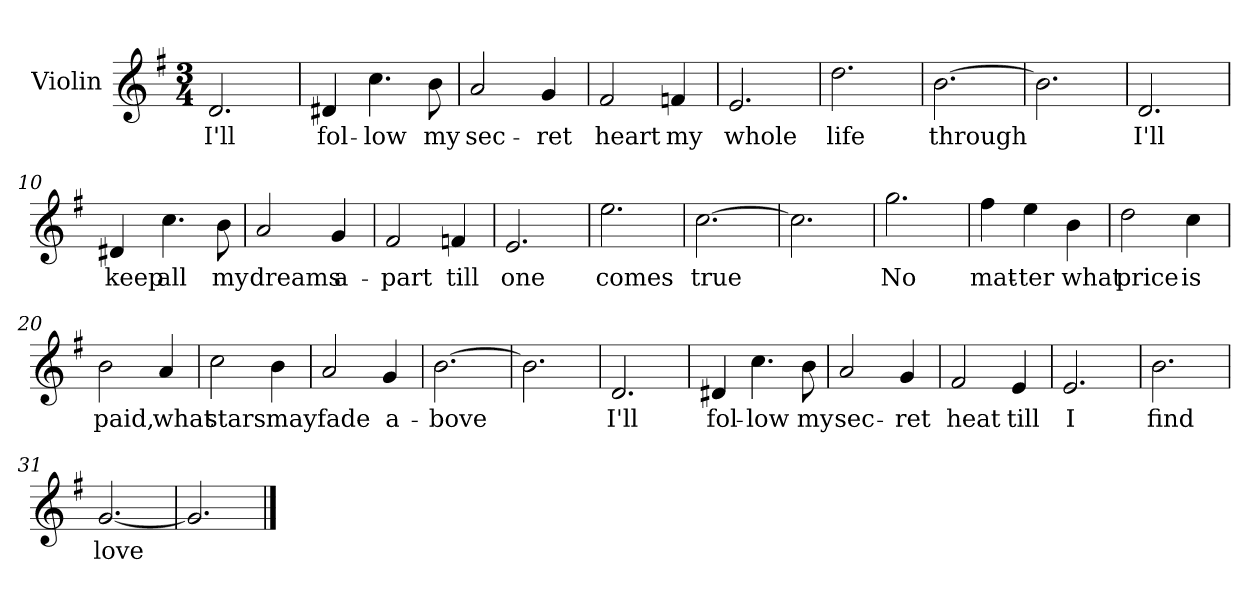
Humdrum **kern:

**kern	**text
*part1	*part1
*staff1	*staff1
*I"Violin	*
*I'Vln	*
*clefG2	*
*k[f#]	*
*G:	*
*M3/4	*
=1	=1
2.d/	I'll
=2	=2
4d#X/	fol-
4.cc\	-low
8b\	my
=3	=3
2a/	sec-
4g/	-ret
=4	=4
2f#/	heart
4fn/	my
!!LO:LB:g=z
=5	=5
2.e/	whole
=6	=6
2.dd\	life
=7	=7
[2.b\	through
=8	=8
2.b\]	.
!!LO:LB:g=z
=9	=9
2.d/	I'll
=10	=10
4d#X/	keep
4.cc\	all
8b\	my
=11	=11
2a/	dreams
4g/	a-
=12	=12
2f#/	-part
4fn/	till
!!LO:LB:g=z
=13	=13
2.e/	one
=14	=14
2.ee\	comes
=15	=15
[2.cc\	true
=16	=16
2.cc\]	.
!!LO:LB:g=z
=17	=17
2.gg\	No
=18	=18
4ff#\	mat-
4ee\	-ter
4b\	what
=19	=19
2dd\	price
4cc\	is
=20	=20
2b\	paid,
4a/	what
!!LO:LB:g=z
=21	=21
2cc\	stars
4b\	may
=22	=22
2a/	fade
4g/	a-
=23	=23
[2.b\	-bove
=24	=24
2.b\]	.
!!LO:LB:g=z
=25	=25
2.d/	I'll
=26	=26
4d#X/	fol-
4.cc\	-low
8b\	my
=27	=27
2a/	sec-
4g/	-ret
=28	=28
2f#/	heat
4e/	till
!!LO:LB:g=z
=29	=29
2.e/	I
=30	=30
2.b\	find
=31	=31
[2.g/	love
=32	=32
2.g/]	.
==	==
*-	*-
